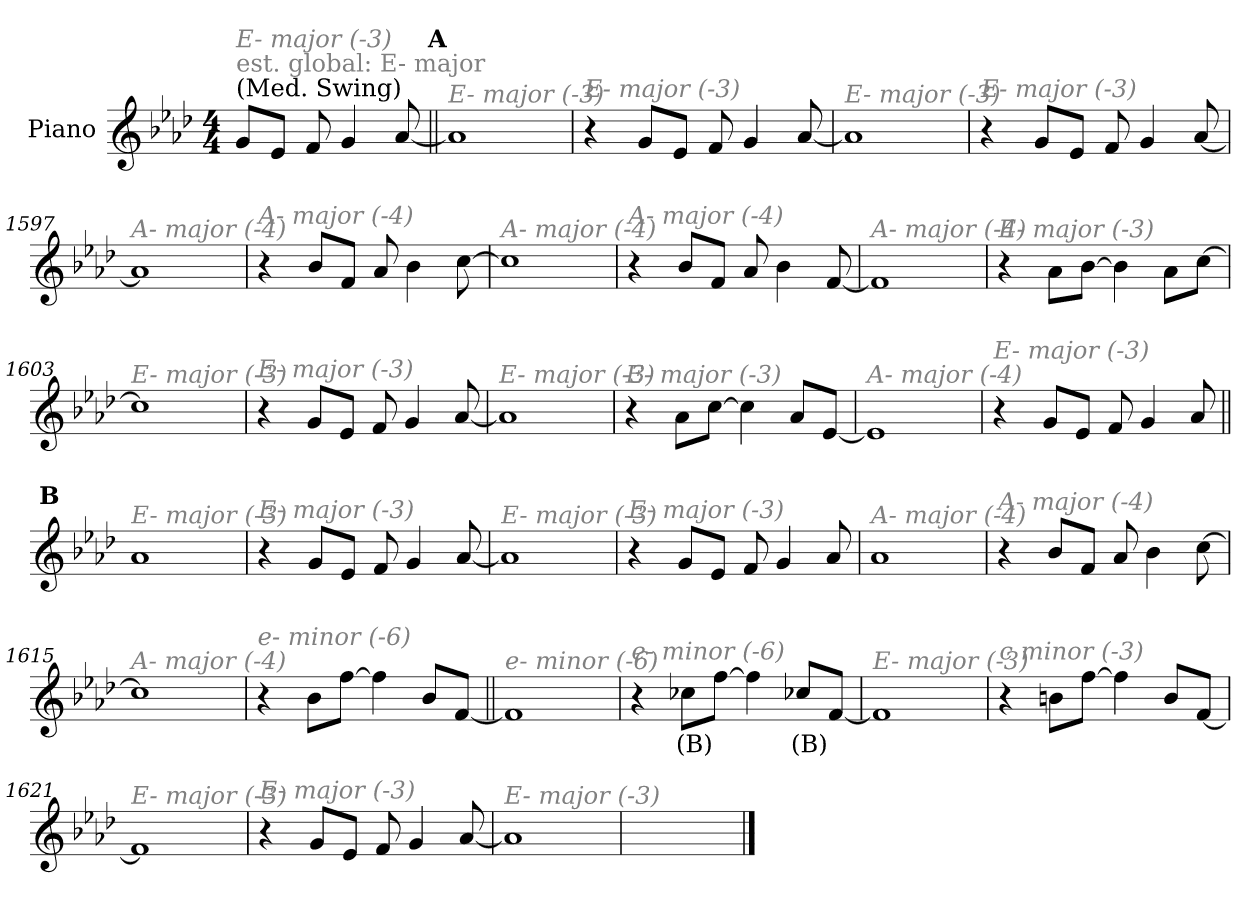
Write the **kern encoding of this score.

**kern	**text
*part1	*part1
*staff1	*staff1
*I"Piano	*
*I'Pno.	*
*clefG2	*
*k[b-e-a-d-]	*
*M4/4	*
*MM120	*
=1	=1
!LO:TX:a:t=(Med. Swing)	!
!LO:TX:a:color=#808080:t=est. global&colon; E- major	!
!LO:TX:i:color=#808080:t=E- major (-3)	!
8g/L	.
8e-/J	.
8f/	.
4g/	.
[8a-/	.
!!LO:REH:place=s1:a:B:enc=none:fs=14:t=A
=1593||	=1593||
!LO:TX:i:color=#808080:t=E- major (-3)	!
1a-]	.
=1594	=1594
!LO:TX:i:color=#808080:t=E- major (-3)	!
4r	.
8g/L	.
8e-/J	.
8f/	.
4g/	.
[8a-/	.
=1595	=1595
!LO:TX:i:color=#808080:t=E- major (-3)	!
1a-]	.
=1596	=1596
!LO:TX:i:color=#808080:t=E- major (-3)	!
4r	.
8g/L	.
8e-/J	.
8f/	.
4g/	.
[8a-/	.
!!LO:LB:g=z
=1597	=1597
!LO:TX:i:color=#808080:t=A- major (-4)	!
1a-]	.
=1598	=1598
!LO:TX:i:color=#808080:t=A- major (-4)	!
4r	.
8b-/L	.
8f/J	.
8a-/	.
4b-\	.
[8cc\	.
=1599	=1599
!LO:TX:i:color=#808080:t=A- major (-4)	!
1cc]	.
=1600	=1600
!LO:TX:i:color=#808080:t=A- major (-4)	!
4r	.
8b-/L	.
8f/J	.
8a-/	.
4b-\	.
[8f/	.
!!LO:LB:g=z
=1601	=1601
!LO:TX:i:color=#808080:t=A- major (-4)	!
1f]	.
=1602	=1602
!LO:TX:i:color=#808080:t=E- major (-3)	!
4r	.
8a-\L	.
[8b-\J	.
4b-\]	.
8a-\L	.
[8cc\J	.
=1603	=1603
!LO:TX:i:color=#808080:t=E- major (-3)	!
1cc]	.
=1604	=1604
!LO:TX:i:color=#808080:t=E- major (-3)	!
4r	.
8g/L	.
8e-/J	.
8f/	.
4g/	.
[8a-/	.
!!LO:LB:g=z
=1605	=1605
!LO:TX:i:color=#808080:t=E- major (-3)	!
1a-]	.
=1606	=1606
!LO:TX:i:color=#808080:t=E- major (-3)	!
4r	.
8a-\L	.
[8cc\J	.
4cc\]	.
8a-/L	.
[8e-/J	.
=1607	=1607
!LO:TX:i:color=#808080:t=A- major (-4)	!
1e-]	.
=1608	=1608
!LO:TX:i:color=#808080:t=E- major (-3)	!
4r	.
8g/L	.
8e-/J	.
8f/	.
4g/	.
8a-/	.
!!LO:LB:g=z
!!LO:REH:place=s1:a:B:enc=none:fs=14:t=B
=1609||	=1609||
!LO:TX:i:color=#808080:t=E- major (-3)	!
1a-	.
=1610	=1610
!LO:TX:i:color=#808080:t=E- major (-3)	!
4r	.
8g/L	.
8e-/J	.
8f/	.
4g/	.
[8a-/	.
=1611	=1611
!LO:TX:i:color=#808080:t=E- major (-3)	!
1a-]	.
=1612	=1612
!LO:TX:i:color=#808080:t=E- major (-3)	!
4r	.
8g/L	.
8e-/J	.
8f/	.
4g/	.
8a-/	.
!!LO:LB:g=z
=1613	=1613
!LO:TX:i:color=#808080:t=A- major (-4)	!
1a-	.
=1614	=1614
!LO:TX:i:color=#808080:t=A- major (-4)	!
4r	.
8b-/L	.
8f/J	.
8a-/	.
4b-\	.
[8cc\	.
=1615	=1615
!LO:TX:i:color=#808080:t=A- major (-4)	!
1cc]	.
=1616	=1616
!LO:TX:i:color=#808080:t=e- minor (-6)	!
4r	.
8b-\L	.
[8ff\J	.
4ff\]	.
8b-/L	.
[8f/J	.
!!LO:LB:g=z
=1617||	=1617||
!LO:TX:i:color=#808080:t=e- minor (-6)	!
1f]	.
=1618	=1618
!LO:TX:i:color=#808080:t=e- minor (-6)	!
4r	.
8cc-Xi\L	(B)
[8ff\J	.
4ff\]	.
8cc-Xi/L	(B)
[8f/J	.
=1619	=1619
!LO:TX:i:color=#808080:t=E- major (-3)	!
1f]	.
=1620	=1620
!LO:TX:i:color=#808080:t=c minor (-3)	!
4r	.
8bn\L	.
[8ff\J	.
4ff\]	.
8b/L	.
[8f/J	.
!!LO:LB:g=z
=1621	=1621
!LO:TX:i:color=#808080:t=E- major (-3)	!
1f]	.
=1622	=1622
!LO:TX:i:color=#808080:t=E- major (-3)	!
4r	.
8g/L	.
8e-/J	.
8f/	.
4g/	.
[8a-/	.
=1623	=1623
!LO:TX:i:color=#808080:t=E- major (-3)	!
1a-]	.
=1624	=1624
1ryy	.
==	==
*-	*-
